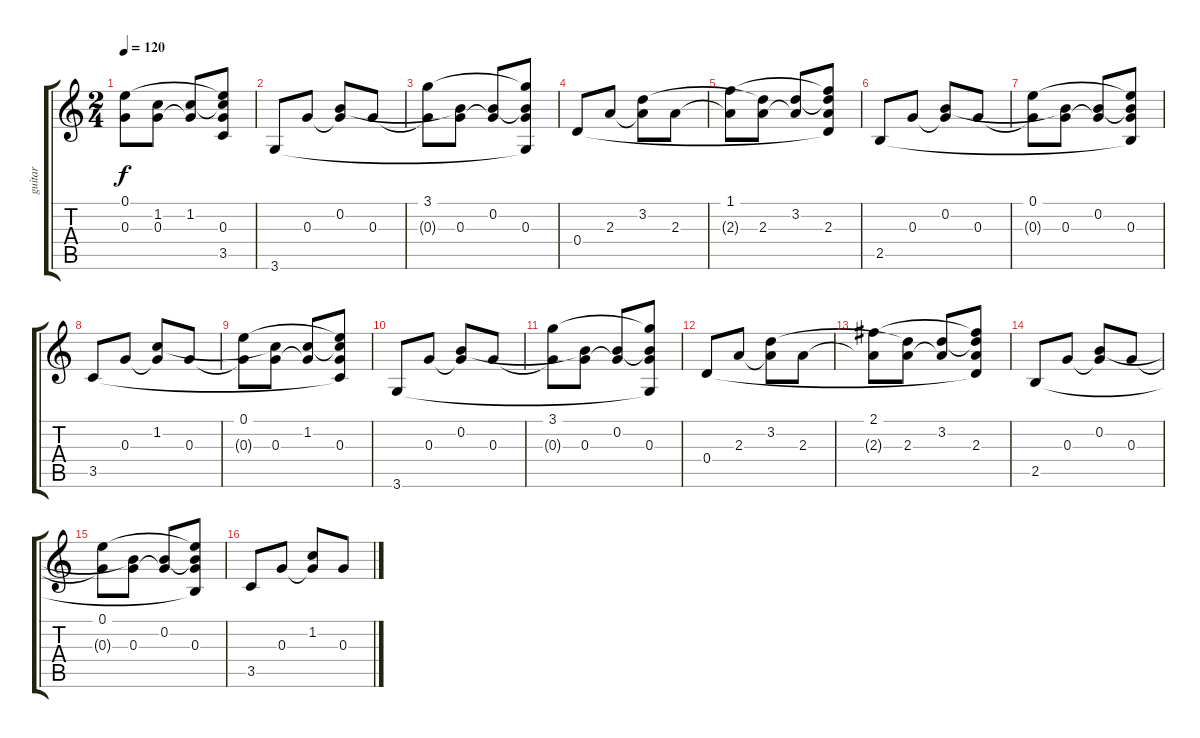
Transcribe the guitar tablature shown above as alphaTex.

\track ("guitar      tertia" "guitar    ") {instrument acousticguitarnylon}
\staff {score tabs}
\tuning (E4 B3 G3 D3 A2 E2) {hide}
\ts (2 4)
\tempo 120
\clef g2
\ks c
(0.1 0.3{t}).8{dy f} (1.2{t} 0.3).8 (1.2 0.3{t}).8 (0.1{t} 1.2{t} 0.3 3.5{t}).8 |
3.6.8 0.3.8 (0.2 0.3{t}).8 0.3.8 |
(3.1 0.3{t}).8 (0.2{t} 0.3).8 (0.2 0.3{t}).8 (3.1{t} 0.2{t} 0.3 3.6{t}).8 |
0.4.8 2.3.8 (3.2 2.3{t}).8 2.3.8 |
(1.1 2.3{t}).8 (3.2{t} 2.3).8 (3.2 2.3{t}).8 (1.1{t} 3.2{t} 2.3 0.4{t}).8 |
2.5.8 0.3.8 (0.2 0.3{t}).8 0.3.8 |
(0.1 0.3{t}).8 (0.2{t} 0.3).8 (0.2 0.3{t}).8 (0.1{t} 0.2{t} 0.3 2.5{t}).8 |
3.5.8 0.3.8 (1.2 0.3{t}).8 0.3.8 |
(0.1 0.3{t}).8 (1.2{t} 0.3).8 (1.2 0.3{t}).8 (0.1{t} 1.2{t} 0.3 3.5{t}).8 |
3.6.8 0.3.8 (0.2 0.3{t}).8 0.3.8 |
(3.1 0.3{t}).8 (0.2{t} 0.3).8 (0.2 0.3{t}).8 (3.1{t} 0.2{t} 0.3 3.6{t}).8 |
0.4.8 2.3.8 (3.2 2.3{t}).8 2.3.8 |
(2.1 2.3{t}).8 (3.2{t} 2.3).8 (3.2 2.3{t}).8 (2.1{t} 3.2{t} 2.3 0.4{t}).8 |
2.5.8 0.3.8 (0.2 0.3{t}).8 0.3.8 |
(0.1 0.3{t}).8 (0.2{t} 0.3).8 (0.2 0.3{t}).8 (0.1{t} 0.2{t} 0.3 2.5{t}).8 |
3.5.8 0.3.8 (1.2 0.3{t}).8 0.3.8
